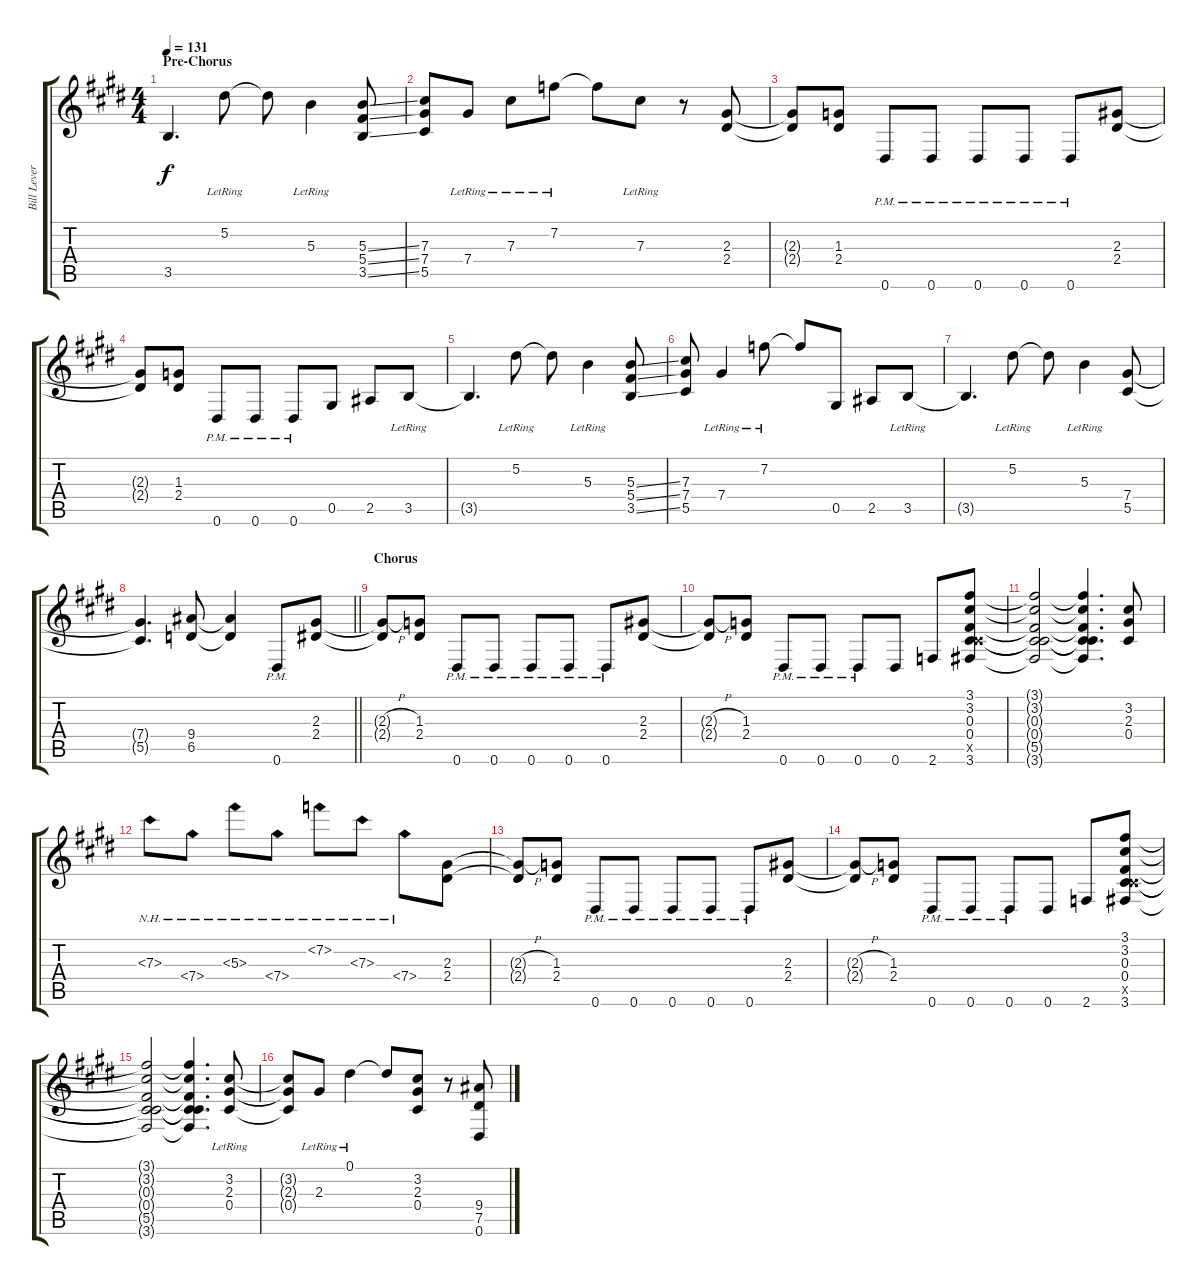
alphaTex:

\track ("Bill Leverty Dist. Rhy Left" "Bill Lever") {instrument distortionguitar}
\staff {score tabs}
\tuning (Eb4 Bb3 Gb3 Db3 Ab2 Eb2) {hide}
\ts (4 4)
\section ("" "Pre-Chorus")
\tempo 131
\clef g2
\ks e
3.5{t}.4{d dy f} 5.2{lr}.8 5.2{t}.8 5.3{lr}.4 (5.3{ss} 5.4{ss} 3.5{ss}).8 |
(7.3 7.4 5.5).8 7.4{lr}.8 7.3{lr}.8 7.2{lr}.8 7.2{t}.8 7.3{lr}.8 r.8 (2.3 2.4).8 |
(2.3{t} 2.4{t}).8 (1.3 2.4).8 0.6{pm}.8 0.6{pm}.8 0.6{pm}.8 0.6{pm}.8 0.6{pm}.8 (2.3 2.4).8 |
(2.3{t} 2.4{t}).8 (1.3 2.4).8 0.6{pm}.8 0.6{pm}.8 0.6{pm}.8 0.5.8 2.5.8 3.5{lr}.8 |
3.5{t}.4{d} 5.2{lr}.8 5.2{t}.8 5.3{lr}.4 (5.3{ss} 5.4{ss} 3.5{ss}).8 |
(7.3 7.4 5.5).8 7.4{lr}.4 7.2{lr}.8 7.2{t}.8 0.5.8 2.5.8 3.5{lr}.8 |
3.5{t}.4{d} 5.2{lr}.8 5.2{t}.8 5.3{lr}.4 (7.4 5.5).8 |
\barLineRight lightlight
(7.4{t} 5.5{t}).4{d} (9.4 6.5).8 (9.4{t} 6.5{t}).4 0.6{pm}.8 (2.3 2.4).8 |
\section ("" "Chorus")
(2.3{h t} 2.4{t}).8 (1.3 2.4).8 0.6{pm}.8 0.6{pm}.8 0.6{pm}.8 0.6{pm}.8 0.6{pm}.8 (2.3 2.4).8 |
(2.3{h t} 2.4{t}).8 (1.3 2.4).8 0.6{pm}.8 0.6{pm}.8 0.6{pm}.8 0.6.8 2.6.8 (3.1 3.2 0.3 0.4 5.5{x} 3.6).8 |
(3.1{t} 3.2{t} 0.3{t} 0.4{t} 5.5{t} 3.6{t}).2 (3.1{t} 3.2{t} 0.3{t} 0.4{t} 5.5{t} 3.6{t}).4{d} (3.2 2.3 0.4).8 |
7.3{nh}.8 7.4{nh}.8 5.3{nh}.8 7.4{nh}.8 7.2{nh}.8 7.3{nh}.8 7.4{nh}.8 (2.3 2.4).8 |
(2.3{h t} 2.4{t}).8 (1.3 2.4).8 0.6{pm}.8 0.6{pm}.8 0.6{pm}.8 0.6{pm}.8 0.6{pm}.8 (2.3 2.4).8 |
(2.3{h t} 2.4{t}).8 (1.3 2.4).8 0.6{pm}.8 0.6{pm}.8 0.6{pm}.8 0.6.8 2.6.8 (3.1 3.2 0.3 0.4 5.5{x} 3.6).8 |
(3.1{t} 3.2{t} 0.3{t} 0.4{t} 5.5{t} 3.6{t}).2 (3.1{t} 3.2{t} 0.3{t} 0.4{t} 5.5{t} 3.6{t}).4{d} (3.2{lr} 2.3{lr} 0.4{lr}).8 |
(3.2{t} 2.3{t} 0.4{t}).8 2.3{lr}.8 0.1{lr}.4 0.1{t}.8 (3.2 2.3 0.4).8 r.8 (9.4 7.5 0.6).8
